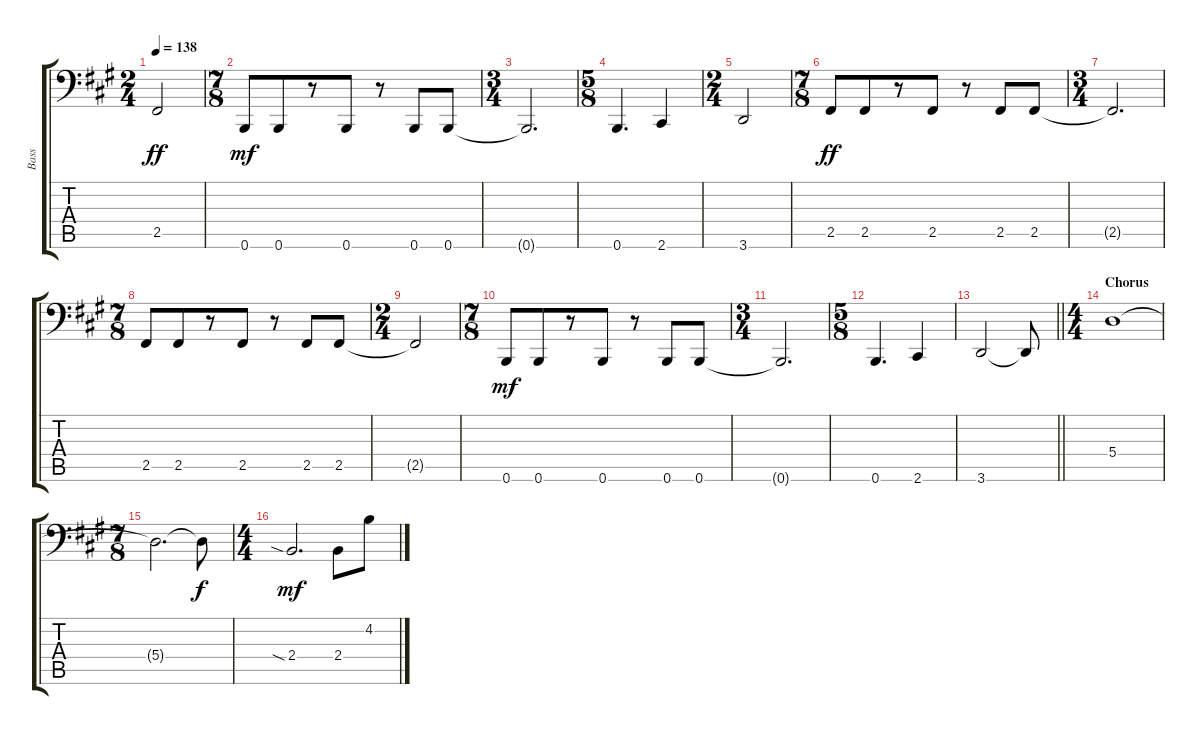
\track ("Bass" "Bass") {instrument fretlessbass}
\staff {score tabs}
\tuning (C3 G2 D2 A1 E1 B0) {hide}
\ts (2 4)
\tempo 138
\clef f4
\ks a
2.5{t}.2{dy ff} |
\ts (7 8)
0.6.8{dy mf} 0.6.8 r.8 0.6.8 r.8 0.6.8 0.6.8 |
\ts (3 4)
0.6{t}.2{d} |
\ts (5 8)
0.6.4{d} 2.6.4 |
\ts (2 4)
3.6.2 |
\ts (7 8)
2.5.8{dy ff} 2.5.8 r.8 2.5.8 r.8 2.5.8 2.5.8 |
\ts (3 4)
2.5{t}.2{d} |
\ts (7 8)
2.5.8 2.5.8 r.8 2.5.8 r.8 2.5.8 2.5.8 |
\ts (2 4)
2.5{t}.2 |
\ts (7 8)
0.6.8{dy mf} 0.6.8 r.8 0.6.8 r.8 0.6.8 0.6.8 |
\ts (3 4)
0.6{t}.2{d} |
\ts (5 8)
0.6.4{d} 2.6.4 |
\barLineRight lightlight
3.6.2 3.6{t}.8 |
\ts (4 4)
\section ("" "Chorus")
5.4.1 |
\ts (7 8)
5.4{t}.2{d} 5.4{t}.8{dy f} |
\ts (4 4)
2.4{sia}.2{d dy mf} 2.4.8 4.2.8
